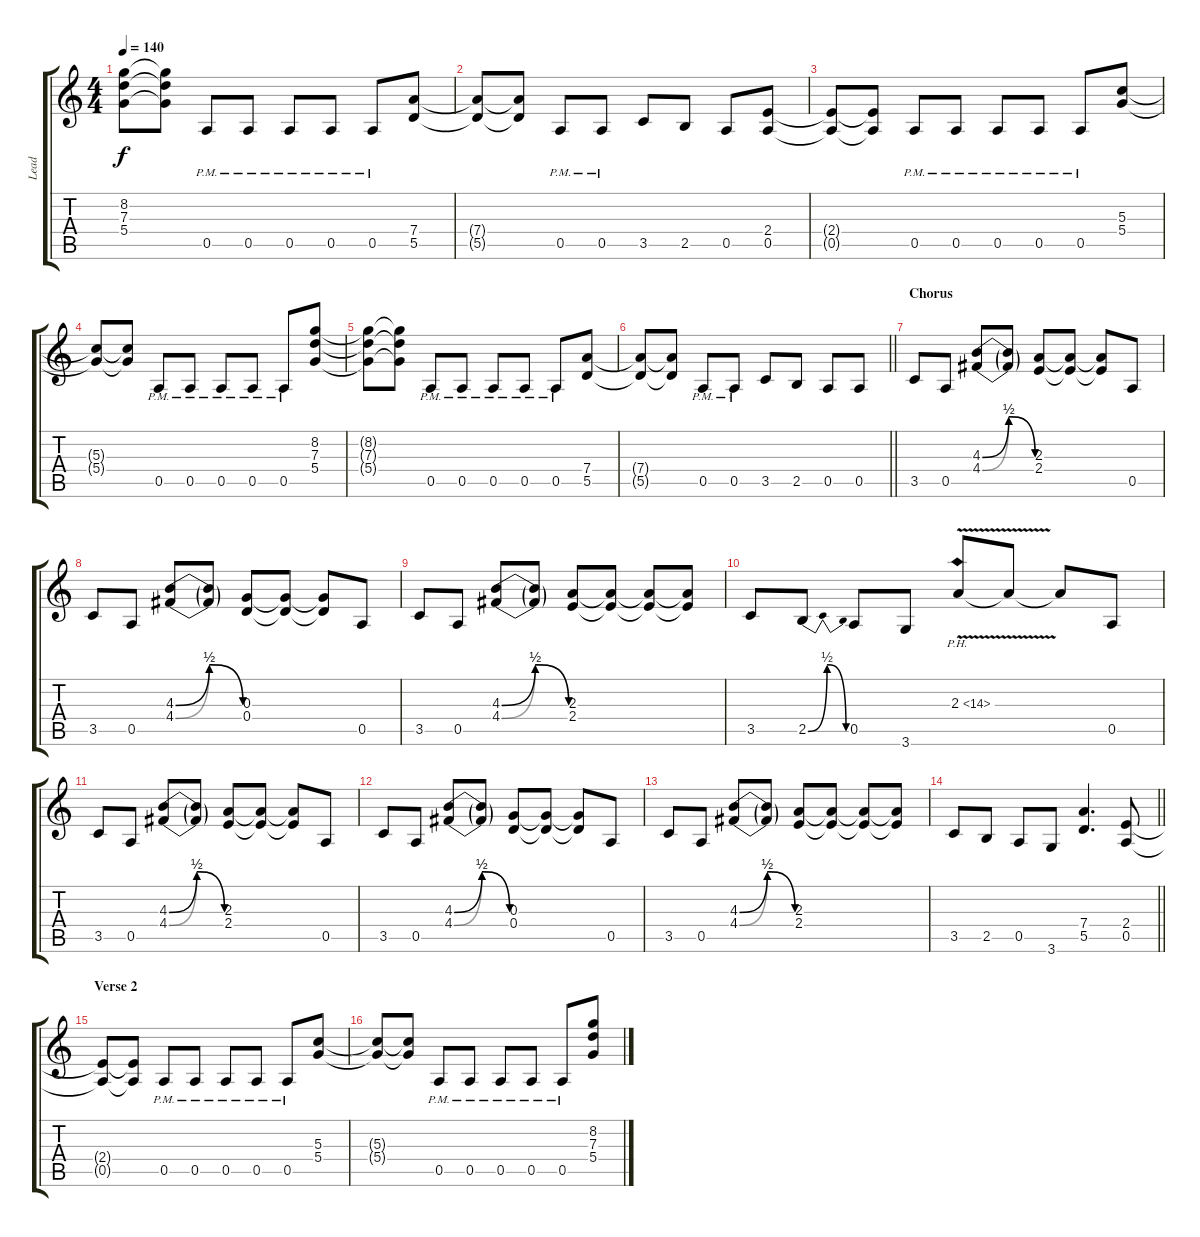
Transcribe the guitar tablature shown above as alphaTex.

\track ("Lead" "Lead") {instrument distortionguitar}
\staff {score tabs}
\tuning (E4 B3 G3 D3 A2 E2) {hide}
\ts (4 4)
\tempo 140
\clef g2
\ks aminor
(8.2{t} 7.3{t} 5.4{t}).8{dy f} (8.2{t} 7.3{t} 5.4{t}).8 0.5{pm}.8 0.5{pm}.8 0.5{pm}.8 0.5{pm}.8 0.5{pm}.8 (7.4 5.5).8 |
(7.4{t} 5.5{t}).8 (7.4{t} 5.5{t}).8 0.5{pm}.8 0.5{pm}.8 3.5.8 2.5.8 0.5.8 (2.4 0.5).8 |
(2.4{t} 0.5{t}).8 (2.4{t} 0.5{t}).8 0.5{pm}.8 0.5{pm}.8 0.5{pm}.8 0.5{pm}.8 0.5{pm}.8 (5.3 5.4).8 |
(5.3{t} 5.4{t}).8 (5.3{t} 5.4{t}).8 0.5{pm}.8 0.5{pm}.8 0.5{pm}.8 0.5{pm}.8 0.5{pm}.8 (8.2 7.3 5.4).8 |
(8.2{t} 7.3{t} 5.4{t}).8 (8.2{t} 7.3{t} 5.4{t}).8 0.5{pm}.8 0.5{pm}.8 0.5{pm}.8 0.5{pm}.8 0.5{pm}.8 (7.4 5.5).8 |
\barLineRight lightlight
(7.4{t} 5.5{t}).8 (7.4{t} 5.5{t}).8 0.5{pm}.8 0.5{pm}.8 3.5.8 2.5.8 0.5.8 0.5.8 |
\section ("" "Chorus")
3.5.8 0.5.8 (4.3{be (bendrelease 0 0 10 2 10 2 60 0)} 4.4{be (bendrelease 0 0 10 2 10 2 60 0)}).8 (4.3{t} 4.4{t}).8 (2.3 2.4).8 (2.3{t} 2.4{t}).8 (2.3{t} 2.4{t}).8 0.5.8 |
3.5.8 0.5.8 (4.3{be (bendrelease 0 0 10 2 10 2 60 0)} 4.4{be (bendrelease 0 0 10 2 10 2 60 0)}).8 (4.3{t} 4.4{t}).8 (0.3 0.4).8 (0.3{t} 0.4{t}).8 (0.3{t} 0.4{t}).8 0.5.8 |
3.5.8 0.5.8 (4.3{be (bendrelease 0 0 10 2 10 2 60 0)} 4.4{be (bendrelease 0 0 10 2 10 2 60 0)}).8 (4.3{t} 4.4{t}).8 (2.3 2.4).8 (2.3{t} 2.4{t}).8 (2.3{t} 2.4{t}).8 (2.3{t} 2.4{t}).8 |
3.5.8 2.5{be (bendrelease 0 0 15 2 15 2 60 0)}.8 0.5.8 3.6.8 2.3{ph 12 v}.8 2.3{t}.8 2.3{t}.8 0.5.8 |
3.5.8 0.5.8 (4.3{be (bendrelease 0 0 10 2 10 2 60 0)} 4.4{be (bendrelease 0 0 10 2 10 2 60 0)}).8 (4.3{t} 4.4{t}).8 (2.3 2.4).8 (2.3{t} 2.4{t}).8 (2.3{t} 2.4{t}).8 0.5.8 |
3.5.8 0.5.8 (4.3{be (bendrelease 0 0 10 2 10 2 60 0)} 4.4{be (bendrelease 0 0 10 2 10 2 60 0)}).8 (4.3{t} 4.4{t}).8 (0.3 0.4).8 (0.3{t} 0.4{t}).8 (0.3{t} 0.4{t}).8 0.5.8 |
3.5.8 0.5.8 (4.3{be (bendrelease 0 0 10 2 10 2 60 0)} 4.4{be (bendrelease 0 0 10 2 10 2 60 0)}).8 (4.3{t} 4.4{t}).8 (2.3 2.4).8 (2.3{t} 2.4{t}).8 (2.3{t} 2.4{t}).8 (2.3{t} 2.4{t}).8 |
\barLineRight lightlight
3.5.8 2.5.8 0.5.8 3.6.8 (7.4 5.5).4{d} (2.4 0.5).8 |
\section ("" "Verse 2")
(2.4{t} 0.5{t}).8 (2.4{t} 0.5{t}).8 0.5{pm}.8 0.5{pm}.8 0.5{pm}.8 0.5{pm}.8 0.5{pm}.8 (5.3 5.4).8 |
(5.3{t} 5.4{t}).8 (5.3{t} 5.4{t}).8 0.5{pm}.8 0.5{pm}.8 0.5{pm}.8 0.5{pm}.8 0.5{pm}.8 (8.2 7.3 5.4).8
